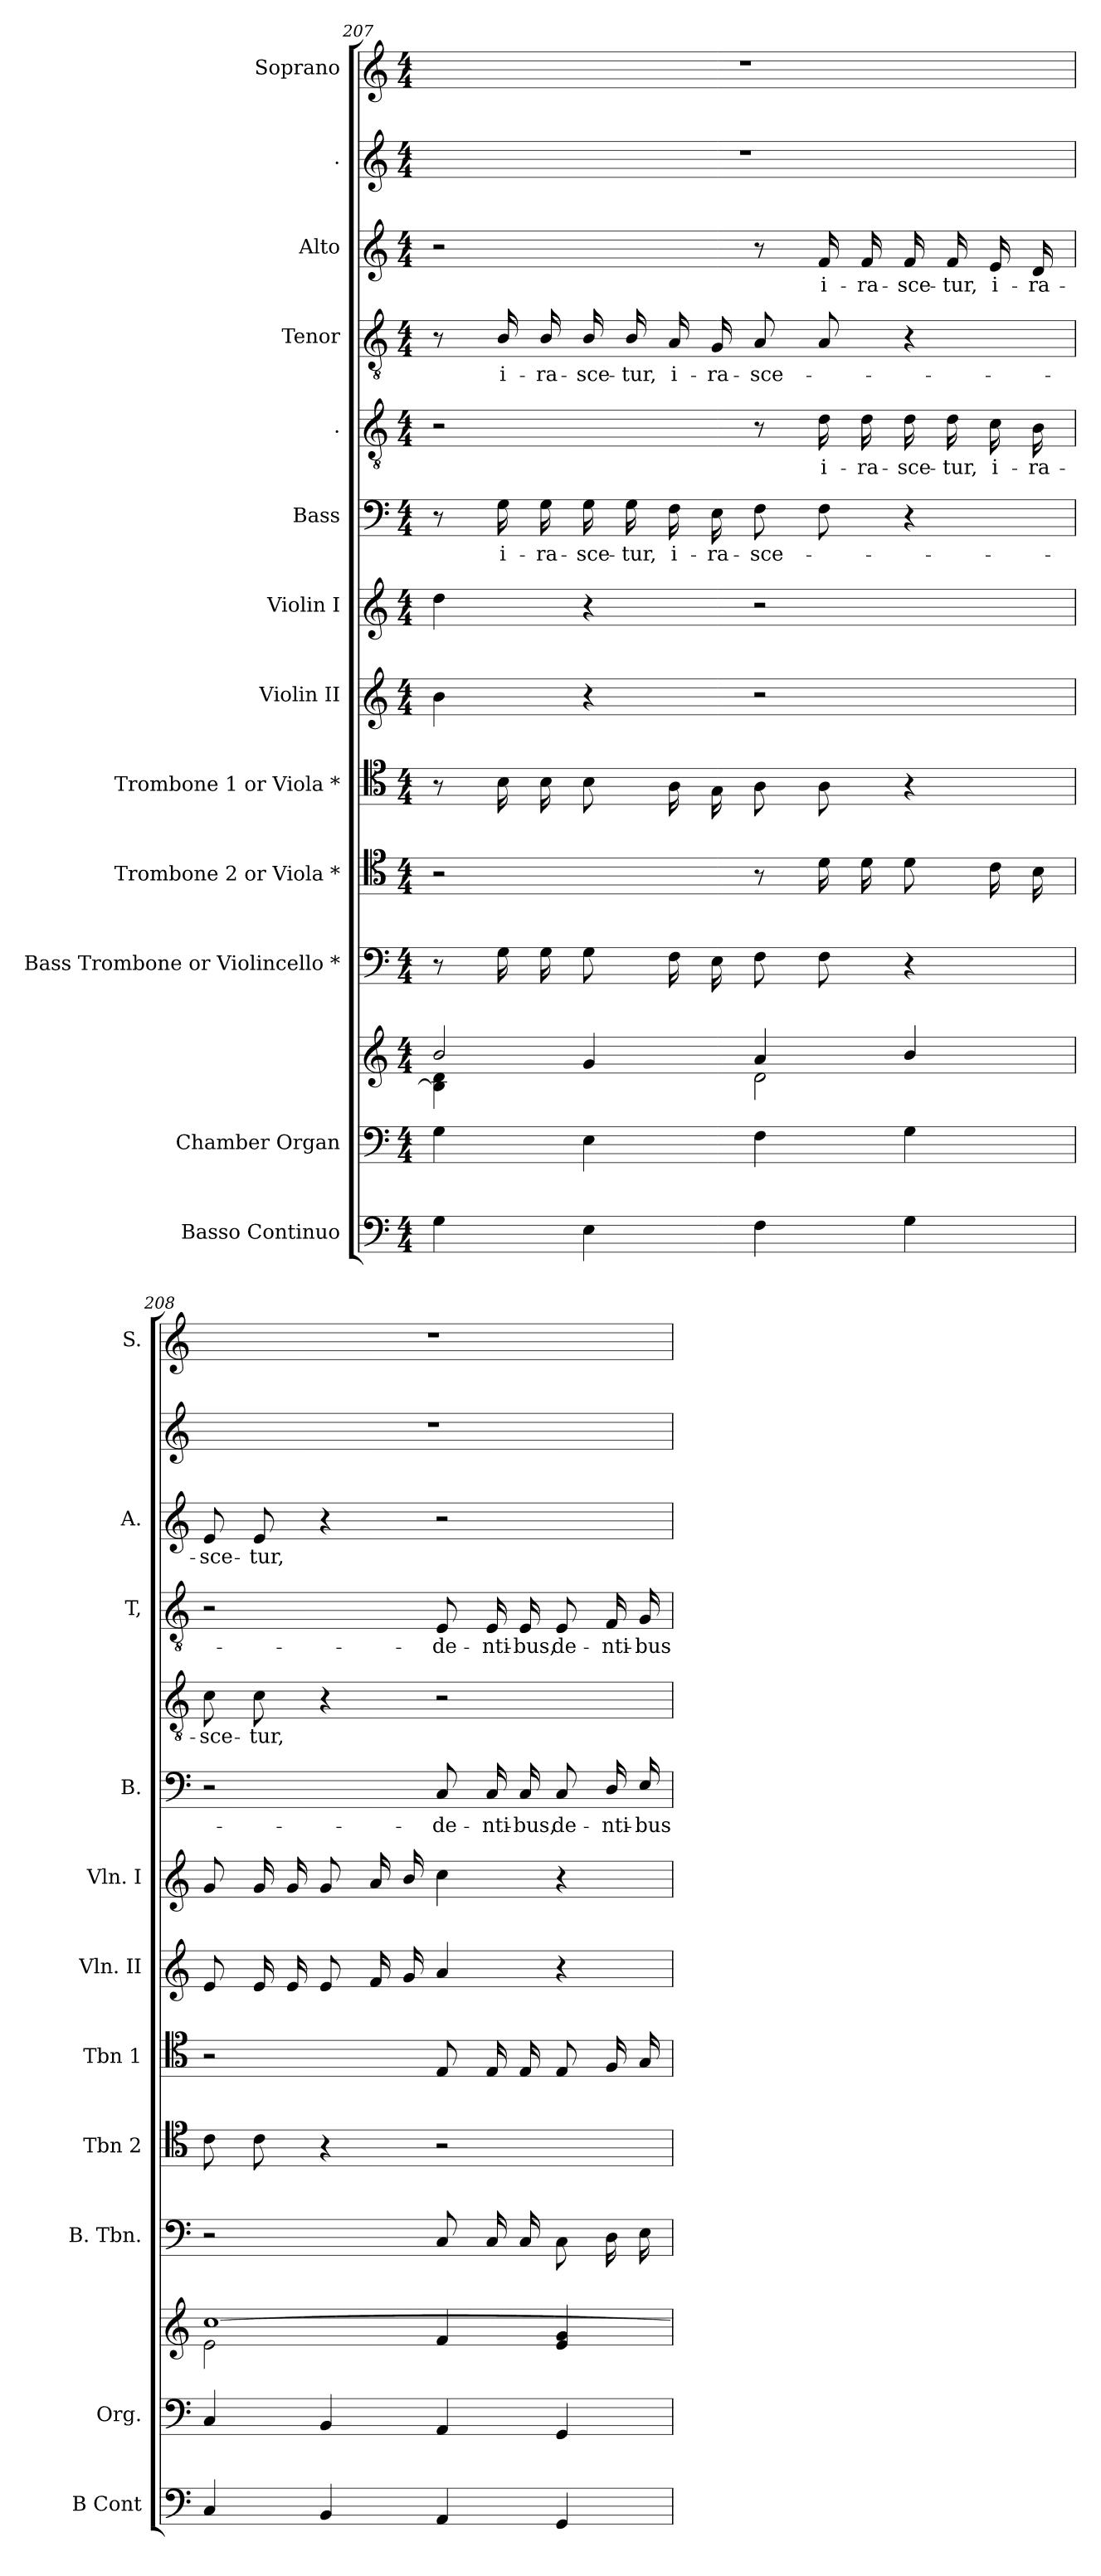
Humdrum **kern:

**kern	**kern	**kern	**kern	**kern	**kern	**kern	**kern	**kern	**text	**kern	**text	**kern	**text	**kern	**text	**kern	**kern
*part13	*part12	*part12	*part11	*part10	*part9	*part8	*part7	*part6	*part6	*part5	*part5	*part4	*part4	*part3	*part3	*part2	*part1
*staff14	*staff13	*staff12	*staff11	*staff10	*staff9	*staff8	*staff7	*staff6	*staff6	*staff5	*staff5	*staff4	*staff4	*staff3	*staff3	*staff2	*staff1
*I"Basso  Continuo	*I"Chamber  Organ	*	*I"Bass Trombone or Violincello *	*I"Trombone 2 or Viola *	*I"Trombone 1 or Viola *	*I"Violin II	*I"Violin I	*I"Bass	*	*I".	*	*I"Tenor	*	*I"Alto	*	*I".	*I"Soprano
*I'B Cont	*I'Org.	*	*I'B. Tbn.	*I'Tbn 2	*I'Tbn 1	*I'Vln. II	*I'Vln. I	*I'B.	*	*	*	*I'T,	*	*I'A.	*	*	*I'S.
!!LO:PB:g=z
*clefF4	*clefF4	*clefG2	*clefF4	*clefC4	*clefC4	*clefG2	*clefG2	*clefF4	*	*clefGv2	*	*clefGv2	*	*clefG2	*	*clefG2	*clefG2
*ITrd7c12	*	*	*	*	*	*	*	*	*	*ITrd7c12	*	*ITrd7c12	*	*	*	*	*
*k[]	*k[]	*k[]	*k[]	*k[]	*k[]	*k[]	*k[]	*k[]	*	*k[]	*	*k[]	*	*k[]	*	*k[]	*k[]
*C:	*C:	*C:	*C:	*C:	*C:	*C:	*C:	*C:	*	*C:	*	*C:	*	*C:	*	*C:	*C:
*M4/4	*M4/4	*M4/4	*M4/4	*M4/4	*M4/4	*M4/4	*M4/4	*M4/4	*	*M4/4	*	*M4/4	*	*M4/4	*	*M4/4	*M4/4
=207	=207	=207	=207	=207	=207	=207	=207	=207	=207	=207	=207	=207	=207	=207	=207	=207	=207
*	*	*^	*	*	*	*	*	*	*	*	*	*	*	*	*	*	*
4GGi\	4Gi\	2bi/	4Bi\] 4di	8r	2r	8r	4bi\	4ddi\	8r	.	2r	.	8r	.	2r	.	1r	1r
!	!	!	!	!	!	!	!	!	!	!LO:LY:b:color=#000000	!	!	!	!	!	!	!	!
!	!	!	!	!	!	!	!	!	!	!	!	!	!	!LO:LY:b:color=#000000	!	!	!	!
.	.	.	.	16Gi\	.	16Bi\	.	.	16Gi\	i-	.	.	16BBi/	i-	.	.	.	.
!	!	!	!	!	!	!	!	!	!	!LO:LY:b:color=#000000	!	!	!	!	!	!	!	!
!	!	!	!	!	!	!	!	!	!	!	!	!	!	!LO:LY:b:color=#000000	!	!	!	!
.	.	.	.	16Gi\	.	16Bi\	.	.	16Gi\	-ra-	.	.	16BBi/	-ra-	.	.	.	.
!	!	!	!	!	!	!	!	!	!	!LO:LY:b:color=#000000	!	!	!	!	!	!	!	!
!	!	!	!	!	!	!	!	!	!	!	!	!	!	!LO:LY:b:color=#000000	!	!	!	!
4EEi\	4Ei\	.	4gi/	8Gi\	.	8Bi\	4r	4r	16Gi\	-sce-	.	.	16BBi/	-sce-	.	.	.	.
!	!	!	!	!	!	!	!	!	!	!LO:LY:b:color=#000000	!	!	!	!	!	!	!	!
!	!	!	!	!	!	!	!	!	!	!	!	!	!	!LO:LY:b:color=#000000	!	!	!	!
.	.	.	.	.	.	.	.	.	16Gi\	-tur,	.	.	16BBi/	-tur,	.	.	.	.
!	!	!	!	!	!	!	!	!	!	!LO:LY:b:color=#000000	!	!	!	!	!	!	!	!
!	!	!	!	!	!	!	!	!	!	!	!	!	!	!LO:LY:b:color=#000000	!	!	!	!
.	.	.	.	16Fi\	.	16Ai\	.	.	16Fi\	i-	.	.	16AAi/	i-	.	.	.	.
!	!	!	!	!	!	!	!	!	!	!LO:LY:b:color=#000000	!	!	!	!	!	!	!	!
!	!	!	!	!	!	!	!	!	!	!	!	!	!	!LO:LY:b:color=#000000	!	!	!	!
.	.	.	.	16Ei\	.	16Gi\	.	.	16Ei\	-ra-	.	.	16GGi/	-ra-	.	.	.	.
!	!	!	!	!	!	!	!	!	!	!LO:LY:b:color=#000000	!	!	!	!	!	!	!	!
!	!	!	!	!	!	!	!	!	!	!	!	!	!	!LO:LY:b:color=#000000	!	!	!	!
4FFi\	4Fi\	4ai/	2di\	8Fi\	8r	8Ai\	2r	2r	8Fi\	-sce-	8r	.	8AAi/	-sce-	8r	.	.	.
!	!	!	!	!	!	!	!	!	!	!	!	!LO:LY:b:color=#000000	!	!	!	!	!	!
!	!	!	!	!	!	!	!	!	!	!	!	!	!	!	!	!LO:LY:b:color=#000000	!	!
.	.	.	.	8Fi\	16di\	8Ai\	.	.	8Fi\	.	16Di\	i-	8AAi/	.	16fi/	i-	.	.
!	!	!	!	!	!	!	!	!	!	!	!	!LO:LY:b:color=#000000	!	!	!	!	!	!
!	!	!	!	!	!	!	!	!	!	!	!	!	!	!	!	!LO:LY:b:color=#000000	!	!
.	.	.	.	.	16di\	.	.	.	.	.	16Di\	-ra-	.	.	16fi/	-ra-	.	.
!	!	!	!	!	!	!	!	!	!	!LO:LY:b:color=#000000	!	!	!	!	!	!	!	!
!	!	!	!	!	!	!	!	!	!	!	!	!LO:LY:b:color=#000000	!	!	!	!	!	!
!	!	!	!	!	!	!	!	!	!	!	!	!	!	!LO:LY:b:color=#000000	!	!	!	!
!	!	!	!	!	!	!	!	!	!	!	!	!	!	!	!	!LO:LY:b:color=#000000	!	!
4GGi\	4Gi\	4bi/	.	4r	8di\	4r	.	.	4r	-tur,	16Di\	-sce-	4r	-tur,	16fi/	-sce-	.	.
!	!	!	!	!	!	!	!	!	!	!	!	!LO:LY:b:color=#000000	!	!	!	!	!	!
!	!	!	!	!	!	!	!	!	!	!	!	!	!	!	!	!LO:LY:b:color=#000000	!	!
.	.	.	.	.	.	.	.	.	.	.	16Di\	-tur,	.	.	16fi/	-tur,	.	.
!	!	!	!	!	!	!	!	!	!	!	!	!LO:LY:b:color=#000000	!	!	!	!	!	!
!	!	!	!	!	!	!	!	!	!	!	!	!	!	!	!	!LO:LY:b:color=#000000	!	!
.	.	.	.	.	16ci\	.	.	.	.	.	16Ci\	i-	.	.	16ei/	i-	.	.
!	!	!	!	!	!	!	!	!	!	!	!	!LO:LY:b:color=#000000	!	!	!	!	!	!
!	!	!	!	!	!	!	!	!	!	!	!	!	!	!	!	!LO:LY:b:color=#000000	!	!
.	.	.	.	.	16Bi\	.	.	.	.	.	16BBi\	-ra-	.	.	16di/	-ra-	.	.
=208	=208	=208	=208	=208	=208	=208	=208	=208	=208	=208	=208	=208	=208	=208	=208	=208	=208	=208
!	!	!	!	!	!	!	!	!	!	!	!	!LO:LY:b:color=#000000	!	!	!	!	!	!
!	!	!	!	!	!	!	!	!	!	!	!	!	!	!	!	!LO:LY:b:color=#000000	!	!
4CCi/	4Ci/	[1cci	2ei\	2r	8ci\	2r	8ei/	8gi/	2r	.	8Ci\	-sce-	2r	.	8ei/	-sce-	1r	1r
!	!	!	!	!	!	!	!	!	!	!	!	!LO:LY:b:color=#000000	!	!	!	!	!	!
!	!	!	!	!	!	!	!	!	!	!	!	!	!	!	!	!LO:LY:b:color=#000000	!	!
.	.	.	.	.	8ci\	.	16ei/	16gi/	.	.	8Ci\	-tur,	.	.	8ei/	-tur,	.	.
.	.	.	.	.	.	.	16ei/	16gi/	.	.	.	.	.	.	.	.	.	.
4BBBi/	4BBi/	.	.	.	4r	.	8ei/	8gi/	.	.	4r	.	.	.	4r	.	.	.
.	.	.	.	.	.	.	16fi/	16ai/	.	.	.	.	.	.	.	.	.	.
.	.	.	.	.	.	.	16gi/	16bi/	.	.	.	.	.	.	.	.	.	.
!	!	!	!	!	!	!	!	!	!	!LO:LY:b:color=#000000	!	!	!	!	!	!	!	!
!	!	!	!	!	!	!	!	!	!	!	!	!	!	!LO:LY:b:color=#000000	!	!	!	!
4AAAi/	4AAi/	.	4fi/	8Ci/	2r	8Ei/	4ai/	4cci\	8Ci/	de-	2r	.	8EEi/	de-	2r	.	.	.
!	!	!	!	!	!	!	!	!	!	!LO:LY:b:color=#000000	!	!	!	!	!	!	!	!
!	!	!	!	!	!	!	!	!	!	!	!	!	!	!LO:LY:b:color=#000000	!	!	!	!
.	.	.	.	16Ci/	.	16Ei/	.	.	16Ci/	-nti-	.	.	16EEi/	-nti-	.	.	.	.
!	!	!	!	!	!	!	!	!	!	!LO:LY:b:color=#000000	!	!	!	!	!	!	!	!
!	!	!	!	!	!	!	!	!	!	!	!	!	!	!LO:LY:b:color=#000000	!	!	!	!
.	.	.	.	16Ci/	.	16Ei/	.	.	16Ci/	-bus,	.	.	16EEi/	-bus,	.	.	.	.
!	!	!	!	!	!	!	!	!	!	!LO:LY:b:color=#000000	!	!	!	!	!	!	!	!
!	!	!	!	!	!	!	!	!	!	!	!	!	!	!LO:LY:b:color=#000000	!	!	!	!
4GGGi/	4GGi/	.	4ei/ 4gi	8Ci\	.	8Ei/	4r	4r	8Ci/	de-	.	.	8EEi/	de-	.	.	.	.
!	!	!	!	!	!	!	!	!	!	!LO:LY:b:color=#000000	!	!	!	!	!	!	!	!
!	!	!	!	!	!	!	!	!	!	!	!	!	!	!LO:LY:b:color=#000000	!	!	!	!
.	.	.	.	16Di\	.	16Fi/	.	.	16Di/	-nti-	.	.	16FFi/	-nti-	.	.	.	.
!	!	!	!	!	!	!	!	!	!	!LO:LY:b:color=#000000	!	!	!	!	!	!	!	!
!	!	!	!	!	!	!	!	!	!	!	!	!	!	!LO:LY:b:color=#000000	!	!	!	!
.	.	.	.	16Ei\	.	16Gi/	.	.	16Ei/	-bus	.	.	16GGi/	-bus	.	.	.	.
*	*	*v	*v	*	*	*	*	*	*	*	*	*	*	*	*	*	*	*
=	=	=	=	=	=	=	=	=	=	=	=	=	=	=	=	=	=
*-	*-	*-	*-	*-	*-	*-	*-	*-	*-	*-	*-	*-	*-	*-	*-	*-	*-
